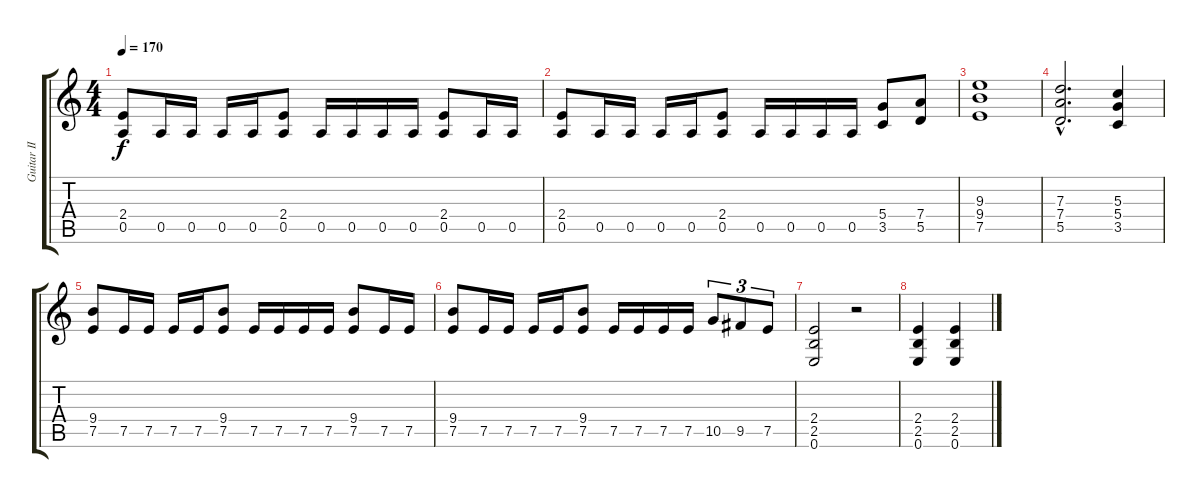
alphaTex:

\track ("Guitar II" "Guitar II") {instrument distortionguitar}
\staff {score tabs}
\tuning (E4 B3 G3 D3 A2 E2) {hide}
\ts (4 4)
\tempo 170
\clef g2
\ks c
(2.4 0.5).8{dy f} 0.5.16 0.5.16 0.5.16 0.5.16 (2.4 0.5).8 0.5.16 0.5.16 0.5.16 0.5.16 (2.4 0.5).8 0.5.16 0.5.16 |
(2.4 0.5).8 0.5.16 0.5.16 0.5.16 0.5.16 (2.4 0.5).8 0.5.16 0.5.16 0.5.16 0.5.16 (5.4 3.5).8 (7.4 5.5).8 |
(9.3 9.4 7.5).1 |
(7.3{hac} 7.4{hac} 5.5{hac}).2{d} (5.3 5.4 3.5).4 |
(9.4 7.5).8 7.5.16 7.5.16 7.5.16 7.5.16 (9.4 7.5).8 7.5.16 7.5.16 7.5.16 7.5.16 (9.4 7.5).8 7.5.16 7.5.16 |
(9.4 7.5).8 7.5.16 7.5.16 7.5.16 7.5.16 (9.4 7.5).8 7.5.16 7.5.16 7.5.16 7.5.16 10.5.8{tu (3 2)} 9.5.8{tu (3 2)} 7.5.8{tu (3 2)} |
(2.4 2.5 0.6).2 r.2 |
(2.4 2.5 0.6).4 (2.4 2.5 0.6).4
